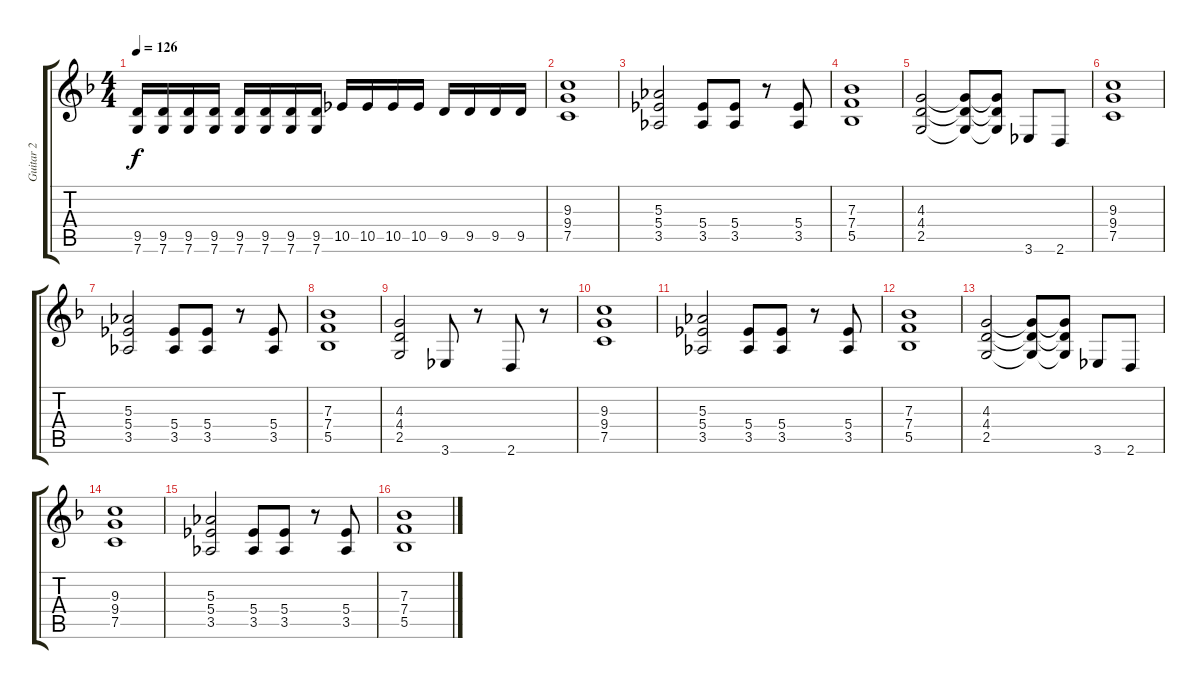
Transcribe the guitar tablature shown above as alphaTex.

\track ("Guitar 2" "Guitar 2") {instrument distortionguitar}
\staff {score tabs}
\tuning (C4 G3 Eb3 Bb2 F2 C2) {hide}
\ts (4 4)
\tempo 126
\clef g2
\ks f
(9.5 7.6).16{dy f} (9.5 7.6).16 (9.5 7.6).16 (9.5 7.6).16 (9.5 7.6).16 (9.5 7.6).16 (9.5 7.6).16 (9.5 7.6).16 10.5.16 10.5.16 10.5.16 10.5.16 9.5.16 9.5.16 9.5.16 9.5.16 |
(9.3 9.4 7.5).1 |
(5.3 5.4 3.5).2 (5.4 3.5).8 (5.4 3.5).8 r.8 (5.4 3.5).8 |
(7.3 7.4 5.5).1 |
(4.3 4.4 2.5).2 (4.3{t} 4.4{t} 2.5{t}).8 (4.3{t} 4.4{t} 2.5{t}).8 3.6.8 2.6.8 |
(9.3 9.4 7.5).1 |
(5.3 5.4 3.5).2 (5.4 3.5).8 (5.4 3.5).8 r.8 (5.4 3.5).8 |
(7.3 7.4 5.5).1 |
(4.3 4.4 2.5).2 3.6.8 r.8 2.6.8 r.8 |
(9.3 9.4 7.5).1 |
(5.3 5.4 3.5).2 (5.4 3.5).8 (5.4 3.5).8 r.8 (5.4 3.5).8 |
(7.3 7.4 5.5).1 |
(4.3 4.4 2.5).2 (4.3{t} 4.4{t} 2.5{t}).8 (4.3{t} 4.4{t} 2.5{t}).8 3.6.8 2.6.8 |
(9.3 9.4 7.5).1 |
(5.3 5.4 3.5).2 (5.4 3.5).8 (5.4 3.5).8 r.8 (5.4 3.5).8 |
(7.3 7.4 5.5).1
